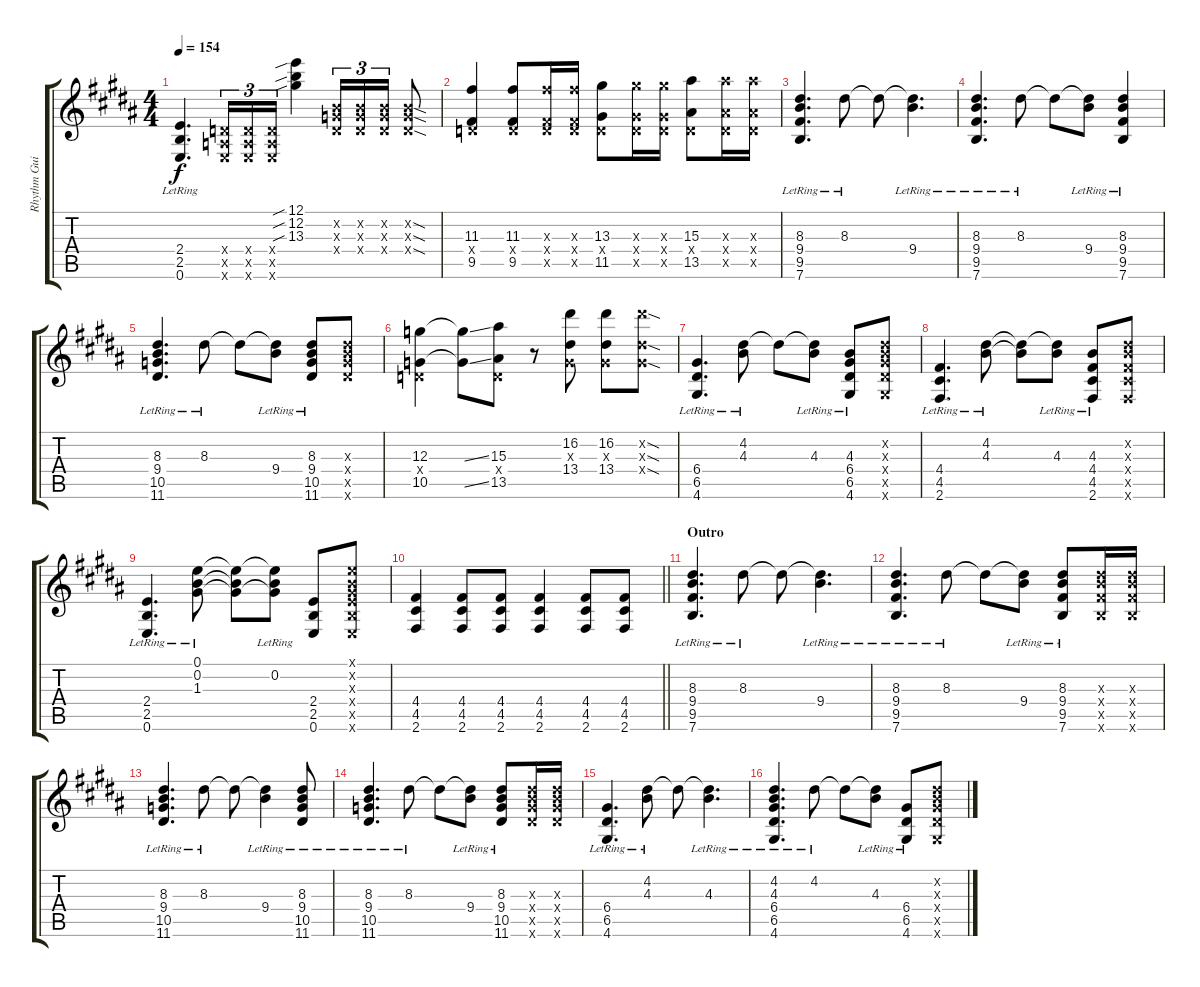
\track ("Rhythm Guitar" "Rhythm Gui") {instrument overdrivenguitar}
\staff {score tabs}
\tuning (E4 B3 G3 D3 A2 E2) {hide}
\ts (4 4)
\tempo 154
\clef g2
\ks b
(2.4{lr} 2.5{lr} 0.6{lr}).4{d dy f} (0.4{x} 0.5{x} 0.6{x}).16{tu (3 2)} (0.4{x} 0.5{x} 0.6{x}).16{tu (3 2)} (0.4{x} 0.5{x} 0.6{x}).16{tu (3 2)} (12.1{sib} 12.2{sib} 13.3{sib}).4 (0.2{x} 0.3{x} 0.4{x}).16{tu (3 2)} (0.2{x} 0.3{x} 0.4{x}).16{tu (3 2)} (0.2{x} 0.3{x} 0.4{x}).16{tu (3 2)} (0.2{sod x} 0.3{sod x} 0.4{sod x}).8 |
(11.3 0.4{x} 9.5).4 (11.3 0.4{x} 9.5).8 (11.3{x} 0.4{x} 9.5{x}).16 (11.3{x} 0.4{x} 9.5{x}).16 (13.3 0.4{x} 11.5).8 (13.3{x} 0.4{x} 11.5{x}).16 (13.3{x} 0.4{x} 11.5{x}).16 (15.3 0.4{x} 13.5).8 (15.3{x} 0.4{x} 13.5{x}).16 (15.3{x} 0.4{x} 13.5{x}).16 |
(8.3{lr} 9.4{lr} 9.5{lr} 7.6{lr}).4{d} 8.3{lr}.8 8.3{t}.8 (8.3{t} 9.4{lr}).4{d} |
(8.3{lr} 9.4{lr} 9.5{lr} 7.6{lr}).4{d} 8.3{lr}.8 8.3{t}.8 (8.3{t} 9.4{lr}).8 (8.3{lr} 9.4{lr} 9.5{lr} 7.6{lr}).4 |
(8.3{lr} 9.4{lr} 10.5{lr} 11.6{lr}).4{d} 8.3{lr}.8 8.3{t}.8 (8.3{t} 9.4{lr}).8 (8.3{lr} 9.4{lr} 10.5{lr} 11.6{lr}).8 (8.3{x} 9.4{x} 10.5{x} 11.6{x}).8 |
(12.3 0.4{x} 10.5).4 (12.3{ss t} 10.5{ss t}).8 (15.3 0.4{x} 13.5).8 r.8 (16.2 0.3{x} 13.4).8 (16.2 0.3{x} 13.4).8 (16.2{sod x} 0.3{sod x} 13.4{sod x}).8 |
(6.4{lr} 6.5{lr} 4.6{lr}).4{d} (4.2{lr} 4.3{lr}).8 4.2{t}.8 (4.2{t} 4.3{lr}).8 (4.3{lr} 6.4{lr} 6.5{lr} 4.6{lr}).8 (4.2{x} 4.3{x} 6.4{x} 6.5{x} 4.6{x}).8 |
(4.4{lr} 4.5{lr} 2.6{lr}).4{d} (4.2{lr} 4.3{lr}).8 (4.2{t} 4.3{t}).8 (4.2{t} 4.3{lr}).8 (4.3{lr} 4.4{lr} 4.5{lr} 2.6{lr}).8 (4.2{x} 4.3{x} 4.4{x} 4.5{x} 2.6{x}).8 |
(2.4{lr} 2.5{lr} 0.6{lr}).4{d} (0.1{lr} 0.2{lr} 1.3{lr}).8 (0.1{t} 0.2{t} 1.3{t}).8 (0.1{t} 0.2{lr} 1.3{t}).8 (2.4 2.5 0.6).8 (0.1{x} 0.2{x} 1.3{x} 2.4{x} 2.5{x} 0.6{x}).8 |
\barLineRight lightlight
(4.4 4.5 2.6).4 (4.4 4.5 2.6).8 (4.4 4.5 2.6).8 (4.4 4.5 2.6).4 (4.4 4.5 2.6).8 (4.4 4.5 2.6).8 |
\section ("" "Outro")
(8.3{lr} 9.4{lr} 9.5{lr} 7.6{lr}).4{d} 8.3{lr}.8 8.3{t}.8 (8.3{t} 9.4{lr}).4{d} |
(8.3{lr} 9.4{lr} 9.5{lr} 7.6{lr}).4{d} 8.3{lr}.8 8.3{t}.8 (8.3{t} 9.4{lr}).8 (8.3{lr} 9.4{lr} 9.5{lr} 7.6{lr}).8 (8.3{x} 9.4{x} 9.5{x} 7.6{x}).16 (8.3{x} 9.4{x} 9.5{x} 7.6{x}).16 |
(8.3{lr} 9.4{lr} 10.5{lr} 11.6{lr}).4{d} 8.3{lr}.8 8.3{t}.8 (8.3{t} 9.4{lr}).4 (8.3{lr} 9.4{lr} 10.5{lr} 11.6{lr}).8 |
(8.3{lr} 9.4{lr} 10.5{lr} 11.6{lr}).4{d} 8.3{lr}.8 8.3{t}.8 (8.3{t} 9.4{lr}).8 (8.3 9.4{lr} 10.5{lr} 11.6{lr}).8 (8.3{x} 9.4{x} 10.5{x} 11.6{x}).16 (8.3{x} 9.4{x} 10.5{x} 11.6{x}).16 |
(6.4{lr} 6.5{lr} 4.6{lr}).4{d} (4.2{lr} 4.3{lr}).8 4.2{t}.8 (4.2{t} 4.3{lr}).4{d} |
(4.2{lr} 4.3{lr} 6.4{lr} 6.5{lr} 4.6{lr}).4{d} 4.2{lr}.8 4.2{t}.8 (4.2{t} 4.3{lr}).8 (6.4{lr} 6.5{lr} 4.6{lr}).8 (4.2{x} 4.3{x} 6.4{x} 6.5{x} 4.6{x}).8
